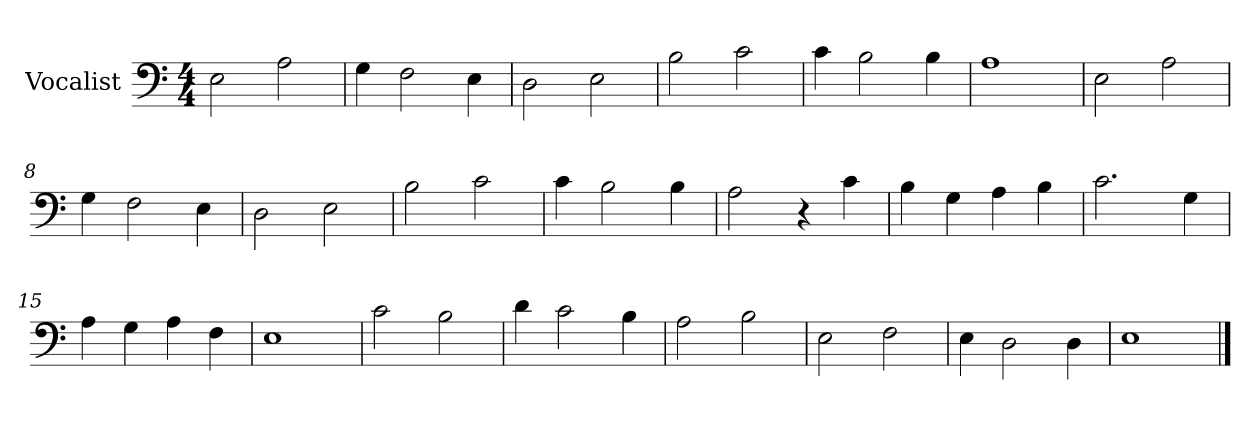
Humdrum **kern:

**kern
*part1
*staff1
*I"Vocalist
*k[]
*C:
*M4/4
=1
2E
2A
=2
4G
2F
4E
=3
2D
2E
=4
2B
2c
=5
4c
2B
4B
=6
1A
=7
2E
2A
=8
4G
2F
4E
=9
2D
2E
=10
2B
2c
=11
4c
2B
4B
=12
2A
4r
4c
=13
4B
4G
4A
4B
=14
2.c
4G
=15
4A
4G
4A
4F
=16
1E
=17
2c
2B
=18
4d
2c
4B
=19
2A
2B
=20
2E
2F
=21
4E
2D
4D
=22
1E
==
*-
